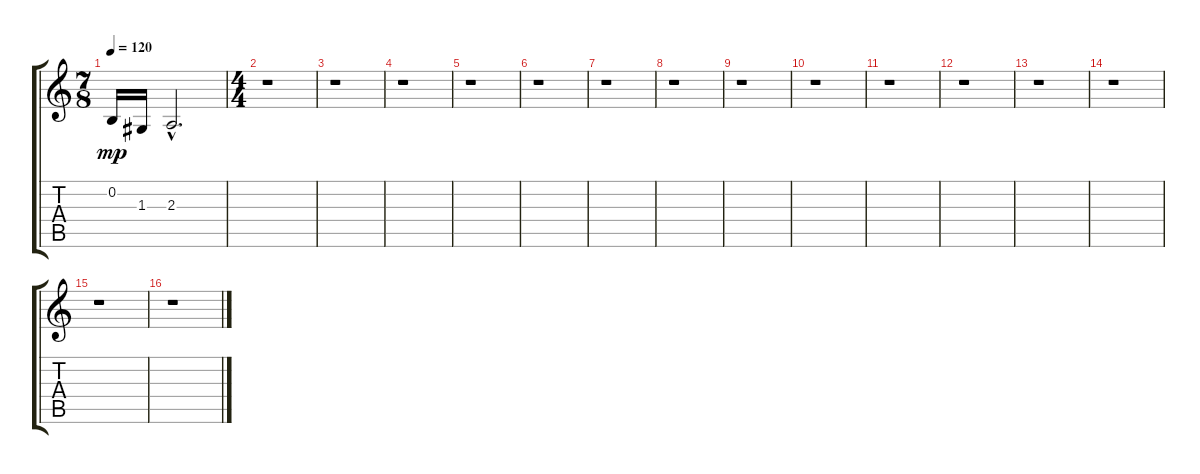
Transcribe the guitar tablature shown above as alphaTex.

\track "" {instrument pad3polysynth}
\staff {score tabs}
\tuning (E4 B3 G3 D3 A2 E2) {hide}
\ts (7 8)
\tempo 120
\clef g2
\ks c
0.2.16{dy mp} 1.3.16 2.3{hac}.2{d} |
\ts (4 4)
r.1 |
r.1 |
r.1 |
r.1 |
r.1 |
r.1 |
r.1 |
r.1 |
r.1 |
r.1 |
r.1 |
r.1 |
r.1 |
r.1 |
r.1
